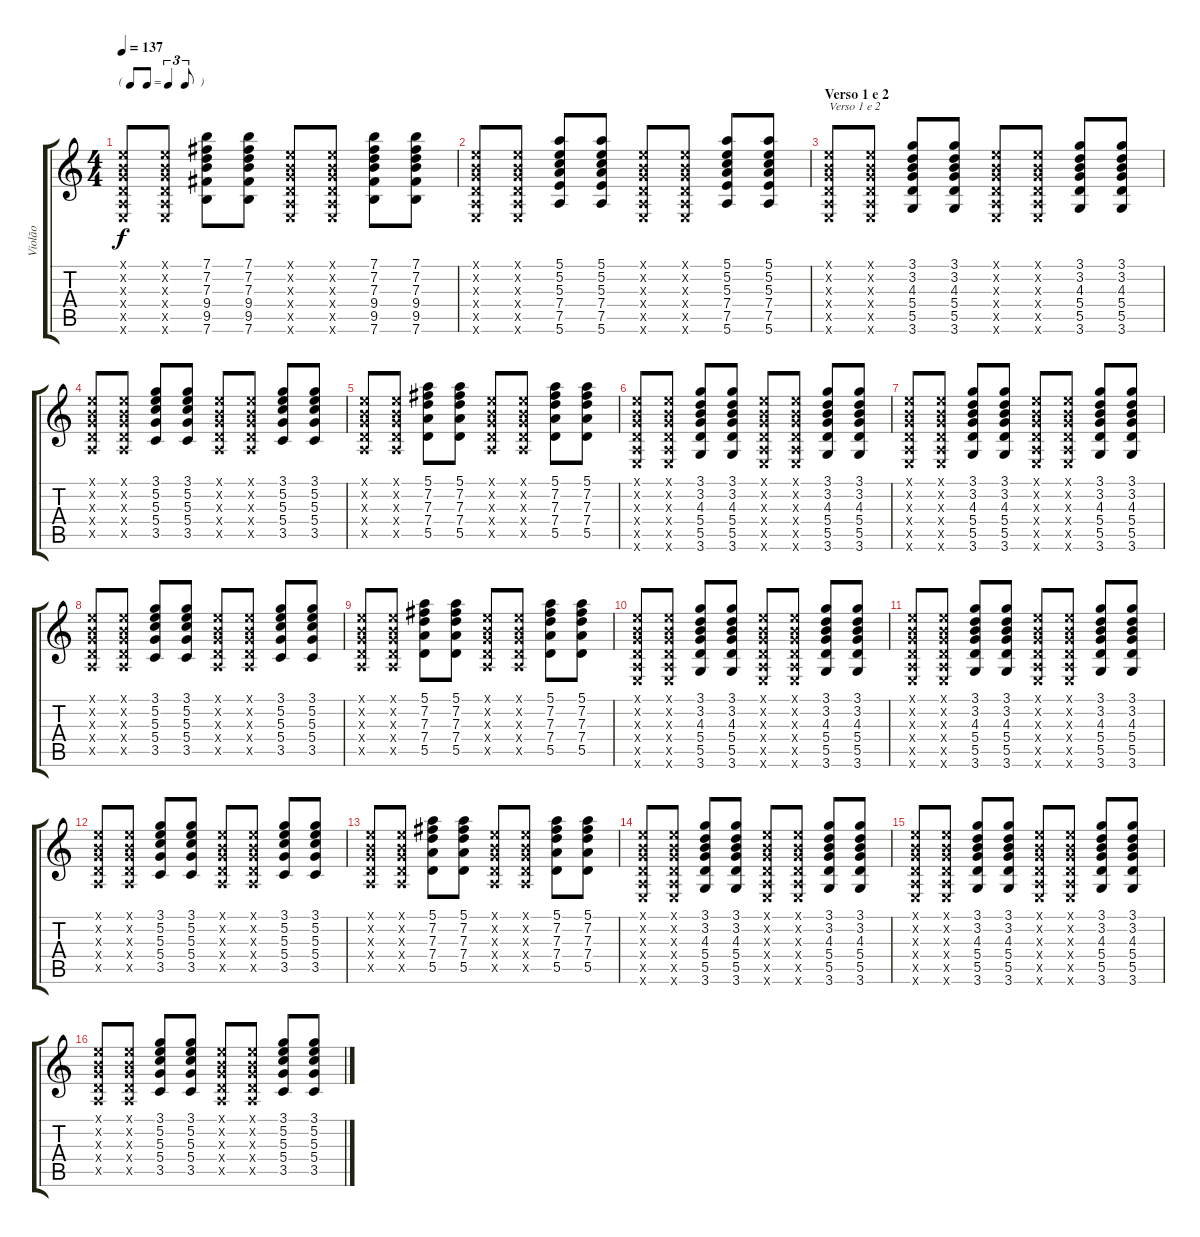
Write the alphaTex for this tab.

\track ("Violão" "Violão") {instrument acousticguitarsteel}
\staff {score tabs}
\tuning (E4 B3 G3 D3 A2 E2) {hide}
\ts (4 4)
\tf triplet8th
\tempo 137
\clef g2
\ks c
(0.1{x} 0.2{x} 0.3{x} 0.4{x} 0.5{x} 0.6{x}).8{dy f} (0.1{x} 0.2{x} 0.3{x} 0.4{x} 0.5{x} 0.6{x}).8 (7.1 7.2 7.3 9.4 9.5 7.6).8 (7.1 7.2 7.3 9.4 9.5 7.6).8 (0.1{x} 0.2{x} 0.3{x} 0.4{x} 0.5{x} 0.6{x}).8 (0.1{x} 0.2{x} 0.3{x} 0.4{x} 0.5{x} 0.6{x}).8 (7.1 7.2 7.3 9.4 9.5 7.6).8 (7.1 7.2 7.3 9.4 9.5 7.6).8 |
(0.1{x} 0.2{x} 0.3{x} 0.4{x} 0.5{x} 0.6{x}).8 (0.1{x} 0.2{x} 0.3{x} 0.4{x} 0.5{x} 0.6{x}).8 (5.1 5.2 5.3 7.4 7.5 5.6).8 (5.1 5.2 5.3 7.4 7.5 5.6).8 (0.1{x} 0.2{x} 0.3{x} 0.4{x} 0.5{x} 0.6{x}).8 (0.1{x} 0.2{x} 0.3{x} 0.4{x} 0.5{x} 0.6{x}).8 (5.1 5.2 5.3 7.4 7.5 5.6).8 (5.1 5.2 5.3 7.4 7.5 5.6).8 |
\section ("" "Verso 1 e 2")
(0.1{x} 0.2{x} 0.3{x} 0.4{x} 0.5{x} 0.6{x}).8{txt "Verso 1 e 2"} (0.1{x} 0.2{x} 0.3{x} 0.4{x} 0.5{x} 0.6{x}).8 (3.1 3.2 4.3 5.4 5.5 3.6).8 (3.1 3.2 4.3 5.4 5.5 3.6).8 (0.1{x} 0.2{x} 0.3{x} 0.4{x} 0.5{x} 0.6{x}).8 (0.1{x} 0.2{x} 0.3{x} 0.4{x} 0.5{x} 0.6{x}).8 (3.1 3.2 4.3 5.4 5.5 3.6).8 (3.1 3.2 4.3 5.4 5.5 3.6).8 |
(0.1{x} 0.2{x} 0.3{x} 0.4{x} 0.5{x}).8 (0.1{x} 0.2{x} 0.3{x} 0.4{x} 0.5{x}).8 (3.1 5.2 5.3 5.4 3.5).8 (3.1 5.2 5.3 5.4 3.5).8 (0.1{x} 0.2{x} 0.3{x} 0.4{x} 0.5{x}).8 (0.1{x} 0.2{x} 0.3{x} 0.4{x} 0.5{x}).8 (3.1 5.2 5.3 5.4 3.5).8 (3.1 5.2 5.3 5.4 3.5).8 |
(0.1{x} 0.2{x} 0.3{x} 0.4{x} 0.5{x}).8 (0.1{x} 0.2{x} 0.3{x} 0.4{x} 0.5{x}).8 (5.1 7.2 7.3 7.4 5.5).8 (5.1 7.2 7.3 7.4 5.5).8 (0.1{x} 0.2{x} 0.3{x} 0.4{x} 0.5{x}).8 (0.1{x} 0.2{x} 0.3{x} 0.4{x} 0.5{x}).8 (5.1 7.2 7.3 7.4 5.5).8 (5.1 7.2 7.3 7.4 5.5).8 |
(0.1{x} 0.2{x} 0.3{x} 0.4{x} 0.5{x} 0.6{x}).8 (0.1{x} 0.2{x} 0.3{x} 0.4{x} 0.5{x} 0.6{x}).8 (3.1 3.2 4.3 5.4 5.5 3.6).8 (3.1 3.2 4.3 5.4 5.5 3.6).8 (0.1{x} 0.2{x} 0.3{x} 0.4{x} 0.5{x} 0.6{x}).8 (0.1{x} 0.2{x} 0.3{x} 0.4{x} 0.5{x} 0.6{x}).8 (3.1 3.2 4.3 5.4 5.5 3.6).8 (3.1 3.2 4.3 5.4 5.5 3.6).8 |
(0.1{x} 0.2{x} 0.3{x} 0.4{x} 0.5{x} 0.6{x}).8 (0.1{x} 0.2{x} 0.3{x} 0.4{x} 0.5{x} 0.6{x}).8 (3.1 3.2 4.3 5.4 5.5 3.6).8 (3.1 3.2 4.3 5.4 5.5 3.6).8 (0.1{x} 0.2{x} 0.3{x} 0.4{x} 0.5{x} 0.6{x}).8 (0.1{x} 0.2{x} 0.3{x} 0.4{x} 0.5{x} 0.6{x}).8 (3.1 3.2 4.3 5.4 5.5 3.6).8 (3.1 3.2 4.3 5.4 5.5 3.6).8 |
(0.1{x} 0.2{x} 0.3{x} 0.4{x} 0.5{x}).8 (0.1{x} 0.2{x} 0.3{x} 0.4{x} 0.5{x}).8 (3.1 5.2 5.3 5.4 3.5).8 (3.1 5.2 5.3 5.4 3.5).8 (0.1{x} 0.2{x} 0.3{x} 0.4{x} 0.5{x}).8 (0.1{x} 0.2{x} 0.3{x} 0.4{x} 0.5{x}).8 (3.1 5.2 5.3 5.4 3.5).8 (3.1 5.2 5.3 5.4 3.5).8 |
(0.1{x} 0.2{x} 0.3{x} 0.4{x} 0.5{x}).8 (0.1{x} 0.2{x} 0.3{x} 0.4{x} 0.5{x}).8 (5.1 7.2 7.3 7.4 5.5).8 (5.1 7.2 7.3 7.4 5.5).8 (0.1{x} 0.2{x} 0.3{x} 0.4{x} 0.5{x}).8 (0.1{x} 0.2{x} 0.3{x} 0.4{x} 0.5{x}).8 (5.1 7.2 7.3 7.4 5.5).8 (5.1 7.2 7.3 7.4 5.5).8 |
(0.1{x} 0.2{x} 0.3{x} 0.4{x} 0.5{x} 0.6{x}).8 (0.1{x} 0.2{x} 0.3{x} 0.4{x} 0.5{x} 0.6{x}).8 (3.1 3.2 4.3 5.4 5.5 3.6).8 (3.1 3.2 4.3 5.4 5.5 3.6).8 (0.1{x} 0.2{x} 0.3{x} 0.4{x} 0.5{x} 0.6{x}).8 (0.1{x} 0.2{x} 0.3{x} 0.4{x} 0.5{x} 0.6{x}).8 (3.1 3.2 4.3 5.4 5.5 3.6).8 (3.1 3.2 4.3 5.4 5.5 3.6).8 |
(0.1{x} 0.2{x} 0.3{x} 0.4{x} 0.5{x} 0.6{x}).8 (0.1{x} 0.2{x} 0.3{x} 0.4{x} 0.5{x} 0.6{x}).8 (3.1 3.2 4.3 5.4 5.5 3.6).8 (3.1 3.2 4.3 5.4 5.5 3.6).8 (0.1{x} 0.2{x} 0.3{x} 0.4{x} 0.5{x} 0.6{x}).8 (0.1{x} 0.2{x} 0.3{x} 0.4{x} 0.5{x} 0.6{x}).8 (3.1 3.2 4.3 5.4 5.5 3.6).8 (3.1 3.2 4.3 5.4 5.5 3.6).8 |
(0.1{x} 0.2{x} 0.3{x} 0.4{x} 0.5{x}).8 (0.1{x} 0.2{x} 0.3{x} 0.4{x} 0.5{x}).8 (3.1 5.2 5.3 5.4 3.5).8 (3.1 5.2 5.3 5.4 3.5).8 (0.1{x} 0.2{x} 0.3{x} 0.4{x} 0.5{x}).8 (0.1{x} 0.2{x} 0.3{x} 0.4{x} 0.5{x}).8 (3.1 5.2 5.3 5.4 3.5).8 (3.1 5.2 5.3 5.4 3.5).8 |
(0.1{x} 0.2{x} 0.3{x} 0.4{x} 0.5{x}).8 (0.1{x} 0.2{x} 0.3{x} 0.4{x} 0.5{x}).8 (5.1 7.2 7.3 7.4 5.5).8 (5.1 7.2 7.3 7.4 5.5).8 (0.1{x} 0.2{x} 0.3{x} 0.4{x} 0.5{x}).8 (0.1{x} 0.2{x} 0.3{x} 0.4{x} 0.5{x}).8 (5.1 7.2 7.3 7.4 5.5).8 (5.1 7.2 7.3 7.4 5.5).8 |
(0.1{x} 0.2{x} 0.3{x} 0.4{x} 0.5{x} 0.6{x}).8 (0.1{x} 0.2{x} 0.3{x} 0.4{x} 0.5{x} 0.6{x}).8 (3.1 3.2 4.3 5.4 5.5 3.6).8 (3.1 3.2 4.3 5.4 5.5 3.6).8 (0.1{x} 0.2{x} 0.3{x} 0.4{x} 0.5{x} 0.6{x}).8 (0.1{x} 0.2{x} 0.3{x} 0.4{x} 0.5{x} 0.6{x}).8 (3.1 3.2 4.3 5.4 5.5 3.6).8 (3.1 3.2 4.3 5.4 5.5 3.6).8 |
(0.1{x} 0.2{x} 0.3{x} 0.4{x} 0.5{x} 0.6{x}).8 (0.1{x} 0.2{x} 0.3{x} 0.4{x} 0.5{x} 0.6{x}).8 (3.1 3.2 4.3 5.4 5.5 3.6).8 (3.1 3.2 4.3 5.4 5.5 3.6).8 (0.1{x} 0.2{x} 0.3{x} 0.4{x} 0.5{x} 0.6{x}).8 (0.1{x} 0.2{x} 0.3{x} 0.4{x} 0.5{x} 0.6{x}).8 (3.1 3.2 4.3 5.4 5.5 3.6).8 (3.1 3.2 4.3 5.4 5.5 3.6).8 |
(0.1{x} 0.2{x} 0.3{x} 0.4{x} 0.5{x}).8 (0.1{x} 0.2{x} 0.3{x} 0.4{x} 0.5{x}).8 (3.1 5.2 5.3 5.4 3.5).8 (3.1 5.2 5.3 5.4 3.5).8 (0.1{x} 0.2{x} 0.3{x} 0.4{x} 0.5{x}).8 (0.1{x} 0.2{x} 0.3{x} 0.4{x} 0.5{x}).8 (3.1 5.2 5.3 5.4 3.5).8 (3.1 5.2 5.3 5.4 3.5).8
